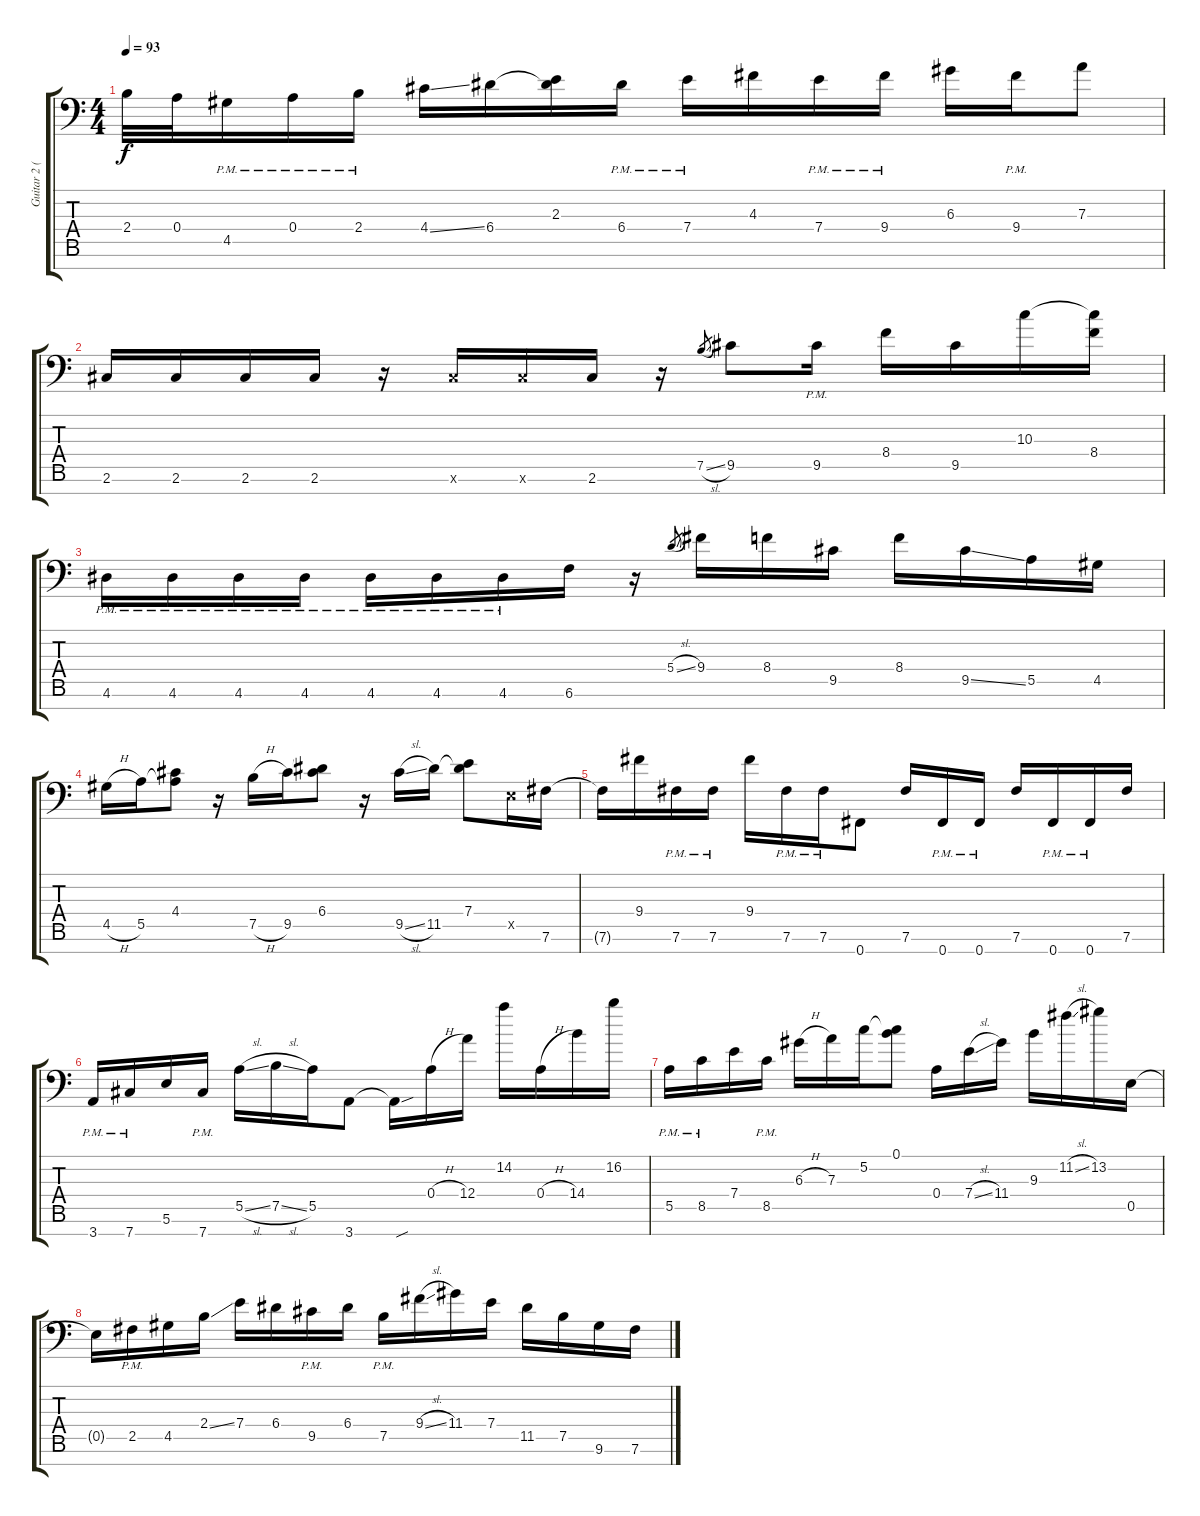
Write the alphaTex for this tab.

\track ("Guitar 2 (2nd to 8th string)" "Guitar 2 (") {instrument distortionguitar}
\staff {score tabs}
\tuning (B3 G3 D3 A2 E2 B1 Gb1) {hide}
\ts (4 4)
\tempo 93
\clef f4
\ks c
2.4.32{dy f} 0.4.32 4.5{pm}.16 0.4{pm}.16 2.4{pm}.16 4.4{ss}.16 6.4.16 (2.3 6.4{t}).16 6.4{pm}.16 7.4{pm}.16 4.3.16 7.4{pm}.16 9.4{pm}.16 6.3.16 9.4{pm}.16 7.3.8 |
2.6.16 2.6.16 2.6.16 2.6.16 r.16 2.6{x}.16 2.6{x}.16 2.6.16 r.16 7.5{sl}.8{gr} 9.5.8 9.5{pm}.16 8.4.16 9.5.16 10.3.16 (10.3{t} 8.4).16 |
4.6{pm}.16 4.6{pm}.16 4.6{pm}.16 4.6{pm}.16 4.6{pm}.16 4.6{pm}.16 4.6{pm}.16 6.6.16 r.16 5.4{sl}.8{gr} 9.4.16 8.4.16 9.5.16 8.4.16 9.5{ss}.16 5.5.16 4.5.16 |
4.5{h}.16 5.5.16 (4.4 5.5{t}).8 r.16 7.5{h}.16 9.5.16 (6.4 9.5{t}).8 r.16 9.5{sl}.16 11.5.16 (7.4 11.5{t}).8 0.5{x}.16 7.6.16 |
7.6{t}.16 9.4.16 7.6{pm}.16 7.6{pm}.16 9.4.16 7.6{pm}.16 7.6{pm}.16 0.7.8 7.6.16 0.7{pm}.16 0.7{pm}.16 7.6.16 0.7{pm}.16 0.7{pm}.16 7.6.16 |
3.7{pm}.16 7.7{pm}.16 5.6.16 7.7{pm}.16 5.5{sl}.16 7.5{sl}.16 5.5.16 3.7.8 3.7{sou t}.16 0.4{h}.16 12.4.16 14.2.16 0.4{h}.16 14.4.16 16.2.16 |
5.5{pm}.16 8.5{pm}.16 7.4.16 8.5{pm}.16 6.3{h}.16 7.3.16 5.2.16 (0.1 5.2{t}).8 0.4.16 7.4{sl}.16 11.4.16 9.3.16 11.2{sl}.16 13.2.16 0.5.16 |
0.5{t}.16 2.5{pm}.16 4.5.16 2.4{ss}.16 7.4.16 6.4.16 9.5{pm}.16 6.4.16 7.5{pm}.16 9.4{sl}.16 11.4.16 7.4.16 11.5.16 7.5.16 9.6.16 7.6.16
